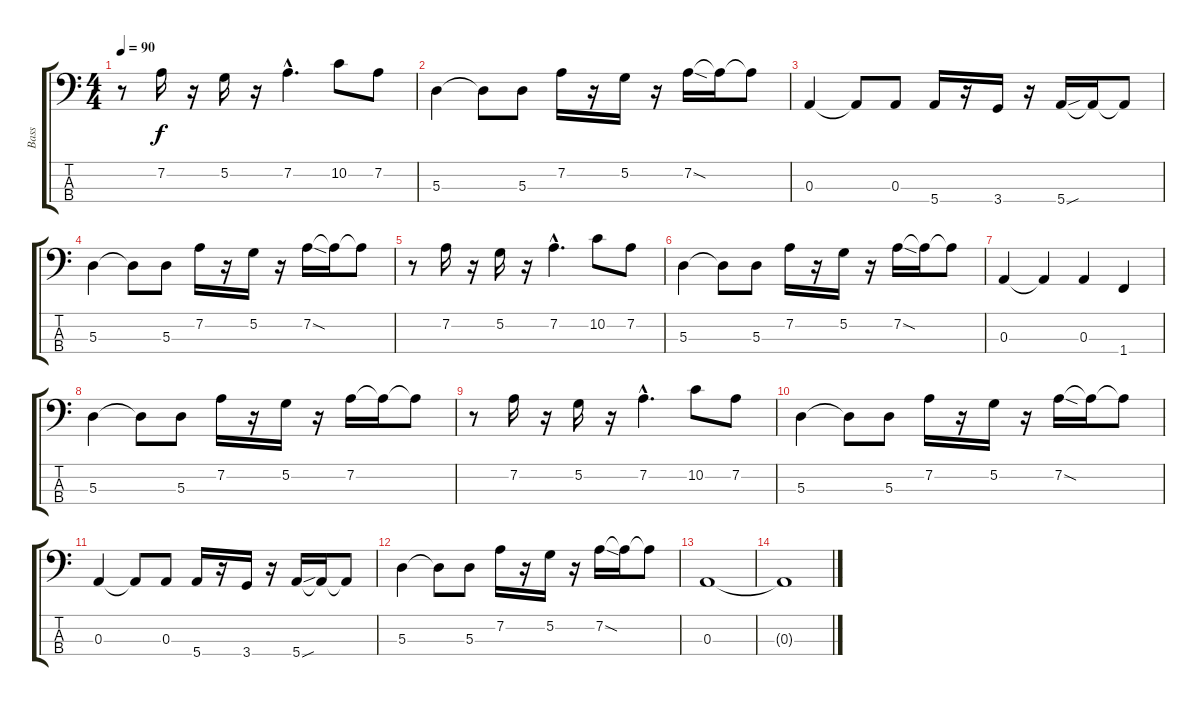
\track ("Bass" "Bass") {instrument electricbassfinger}
\staff {score tabs}
\tuning (G2 D2 A1 E1) {hide}
\ts (4 4)
\tempo 90
\clef f4
\ks c
r.8{dy f} 7.2.16 r.16 5.2.16 r.16 7.2{hac}.4{d} 10.2.8 7.2.8 |
5.3.4 5.3{t}.8 5.3.8 7.2.16 r.16 5.2.16 r.16 7.2{sod}.16 7.2{t}.16 7.2{t}.8 |
0.3.4 0.3{t}.8 0.3.8 5.4.16 r.16 3.4.16 r.16 5.4{sou}.16 5.4{t}.16 5.4{t}.8 |
5.3.4 5.3{t}.8 5.3.8 7.2.16 r.16 5.2.16 r.16 7.2{sod}.16 7.2{t}.16 7.2{t}.8 |
r.8 7.2.16 r.16 5.2.16 r.16 7.2{hac}.4{d} 10.2.8 7.2.8 |
5.3.4 5.3{t}.8 5.3.8 7.2.16 r.16 5.2.16 r.16 7.2{sod}.16 7.2{t}.16 7.2{t}.8 |
0.3.4 0.3{t}.4 0.3.4 1.4.4 |
5.3.4 5.3{t}.8 5.3.8 7.2.16 r.16 5.2.16 r.16 7.2.16 7.2{t}.16 7.2{t}.8 |
r.8 7.2.16 r.16 5.2.16 r.16 7.2{hac}.4{d} 10.2.8 7.2.8 |
5.3.4 5.3{t}.8 5.3.8 7.2.16 r.16 5.2.16 r.16 7.2{sod}.16 7.2{t}.16 7.2{t}.8 |
0.3.4 0.3{t}.8 0.3.8 5.4.16 r.16 3.4.16 r.16 5.4{sou}.16 5.4{t}.16 5.4{t}.8 |
5.3.4 5.3{t}.8 5.3.8 7.2.16 r.16 5.2.16 r.16 7.2{sod}.16 7.2{t}.16 7.2{t}.8 |
0.3.1 |
0.3{t}.1
